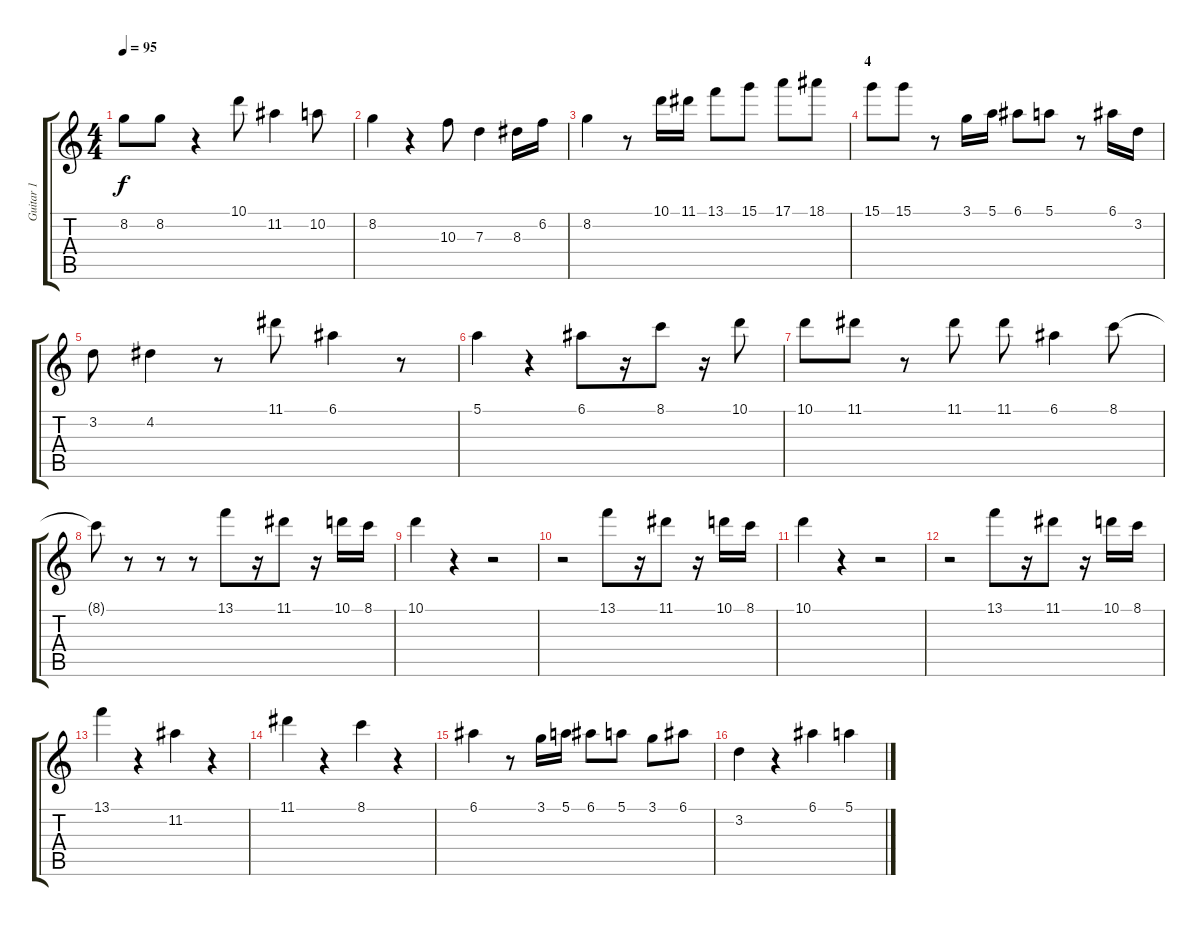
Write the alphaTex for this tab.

\track ("Guitar 1" "Guitar 1") {instrument electricguitarjazz}
\staff {score tabs}
\tuning (E4 B3 G3 D3 A2 E2) {hide}
\ts (4 4)
\tempo 95
\clef g2
\ks c
8.2.8{dy f} 8.2.8 r.4 10.1.8 11.2.4 10.2.8 |
8.2.4 r.4 10.3.8 7.3.4 8.3.16 6.2.16 |
8.2.4 r.8 10.1.16 11.1.16 13.1.8 15.1.8 17.1.8 18.1.8 |
\section ("" "4")
15.1.8 15.1.8 r.8 3.1.16 5.1.16 6.1.8 5.1.8 r.8 6.1.16 3.2.16 |
3.2.8 4.2.4 r.8 11.1.8 6.1.4 r.8 |
5.1.4 r.4 6.1.8 r.16 8.1.8 r.16 10.1.8 |
10.1.8 11.1.8 r.8 11.1.8 11.1.8 6.1.4 8.1.8 |
8.1{t}.8 r.8 r.8 r.8 13.1.8 r.16 11.1.8 r.16 10.1.16 8.1.16 |
10.1.4 r.4 r.2 |
r.2 13.1.8 r.16 11.1.8 r.16 10.1.16 8.1.16 |
10.1.4 r.4 r.2 |
r.2 13.1.8 r.16 11.1.8 r.16 10.1.16 8.1.16 |
13.1.4 r.4 11.2.4 r.4 |
11.1.4 r.4 8.1.4 r.4 |
6.1.4 r.8 3.1.16 5.1.16 6.1.8 5.1.8 3.1.8 6.1.8 |
3.2.4 r.4 6.1.4 5.1.4
